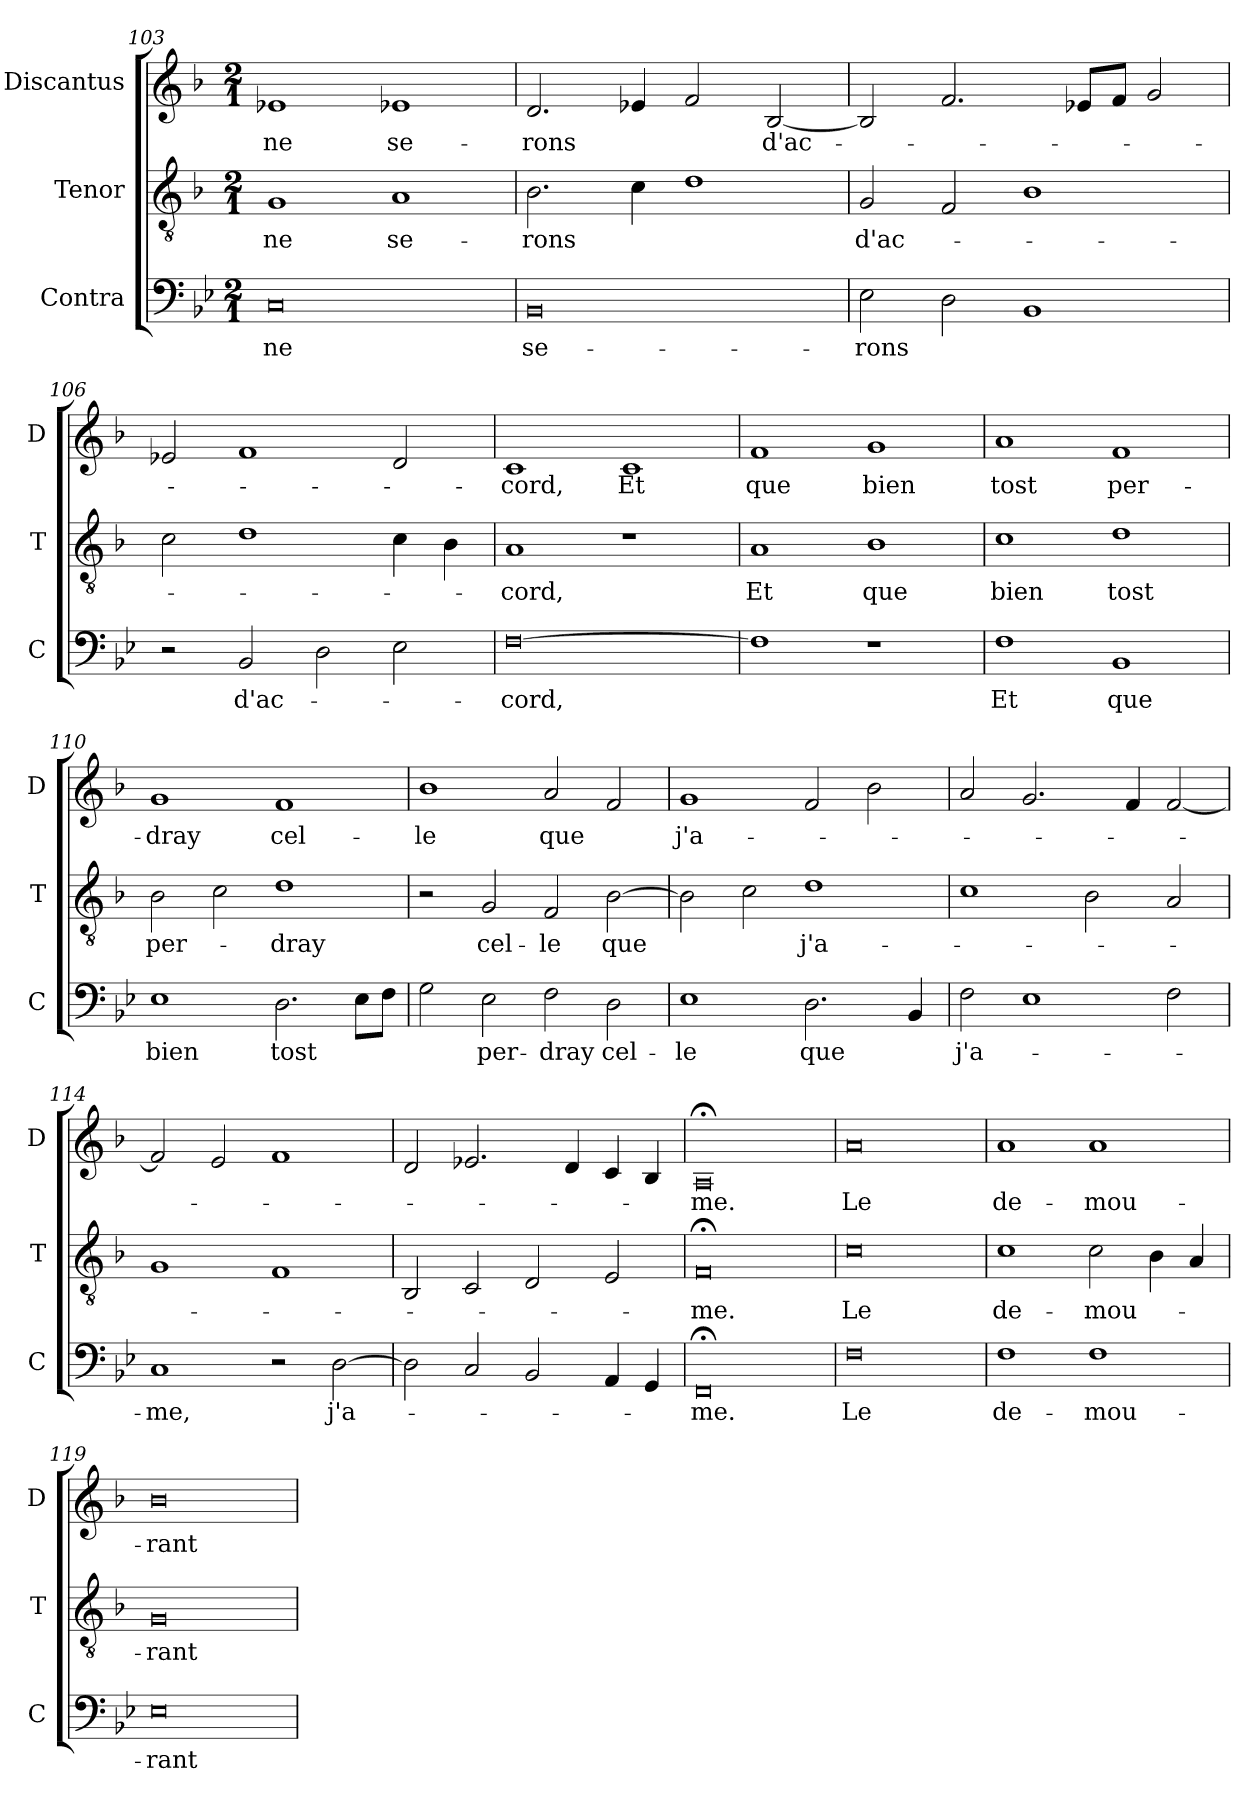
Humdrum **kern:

**kern	**text	**kern	**text	**kern	**text
*part3	*part3	*part2	*part2	*part1	*part1
*staff3	*staff3	*staff2	*staff2	*staff1	*staff1
*I"Contra	*	*I"Tenor	*	*I"Discantus	*
*I'C	*	*I'T	*	*I'D	*
*clefF4	*	*clefGv2	*	*clefG2	*
*k[b-e-]	*	*k[b-]	*	*k[b-]	*
*M2/1	*	*M2/1	*	*M2/1	*
=103	=103	=103	=103	=103	=103
0C	ne	1G	ne	1e-X	ne
.	.	1A	se-	1e-X	se-
=104	=104	=104	=104	=104	=104
0BB-	se-	2.B-	-rons	2.d	-rons
.	.	4c	.	4e-X	.
.	.	1d	.	2f	.
.	.	.	.	[2B-	d'ac-
=105	=105	=105	=105	=105	=105
2E-	-rons	2G	d'ac-	2B-]	.
2D	.	2F	.	2.f	.
1BB-	.	1B-	.	.	.
.	.	.	.	8e-XL	.
.	.	.	.	8fJ	.
.	.	.	.	2g	.
=106	=106	=106	=106	=106	=106
2r	.	2c	.	2e-X	.
2BB-	d'ac-	1d	.	1f	.
2D	.	.	.	.	.
2E-	.	4c	.	2d	.
.	.	4B-	.	.	.
=107	=107	=107	=107	=107	=107
[0F	-cord,	1A	-cord,	1c	-cord,
.	.	1r	.	1c	Et
=108	=108	=108	=108	=108	=108
1F]	.	1A	Et	1f	que
1r	.	1B-	que	1g	bien
=109	=109	=109	=109	=109	=109
1F	Et	1c	bien	1a	tost
1BB-	que	1d	tost	1f	per-
=110	=110	=110	=110	=110	=110
1E-	bien	2B-	per-	1g	-dray
.	.	2c	.	.	.
2.D	tost	1d	-dray	1f	cel-
8E-L	.	.	.	.	.
8FJ	.	.	.	.	.
=111	=111	=111	=111	=111	=111
2G	.	2r	.	1b-	-le
2E-	per-	2G	cel-	.	.
2F	-dray	2F	-le	2a	que
2D	cel-	[2B-	que	2f	.
=112	=112	=112	=112	=112	=112
1E-	-le	2B-]	.	1g	j'a-
.	.	2c	.	.	.
2.D	que	1d	j'a-	2f	.
.	.	.	.	2b-	.
4BB-	.	.	.	.	.
=113	=113	=113	=113	=113	=113
2F	j'a-	1c	.	2a	.
1E-	.	.	.	2.g	.
.	.	2B-	.	.	.
.	.	.	.	4f	.
2F	.	2A	.	[2f	.
=114	=114	=114	=114	=114	=114
1C	-me,	1G	.	2f]	.
.	.	.	.	2e	.
2r	.	1F	.	1f	.
[2D	j'a-	.	.	.	.
=115	=115	=115	=115	=115	=115
2D]	.	2BB-	.	2d	.
2C	.	2C	.	2.e-X	.
2BB-	.	2D	.	.	.
.	.	.	.	4d	.
4AA	.	2E	.	4c	.
4GG	.	.	.	4B-	.
=116	=116	=116	=116	=116	=116
0FF;<	-me.	0F;<	-me.	0A;<	-me.
=117	=117	=117	=117	=117	=117
0F	Le	0c	Le	0a	Le
=118	=118	=118	=118	=118	=118
1F	de-	1c	de-	1a	de-
1F	-mou-	2c	-mou-	1a	-mou-
.	.	4B-	.	.	.
.	.	4A	.	.	.
=119	=119	=119	=119	=119	=119
0E-	-rant	0G	-rant	0b-	-rant
=	=	=	=	=	=
*-	*-	*-	*-	*-	*-
